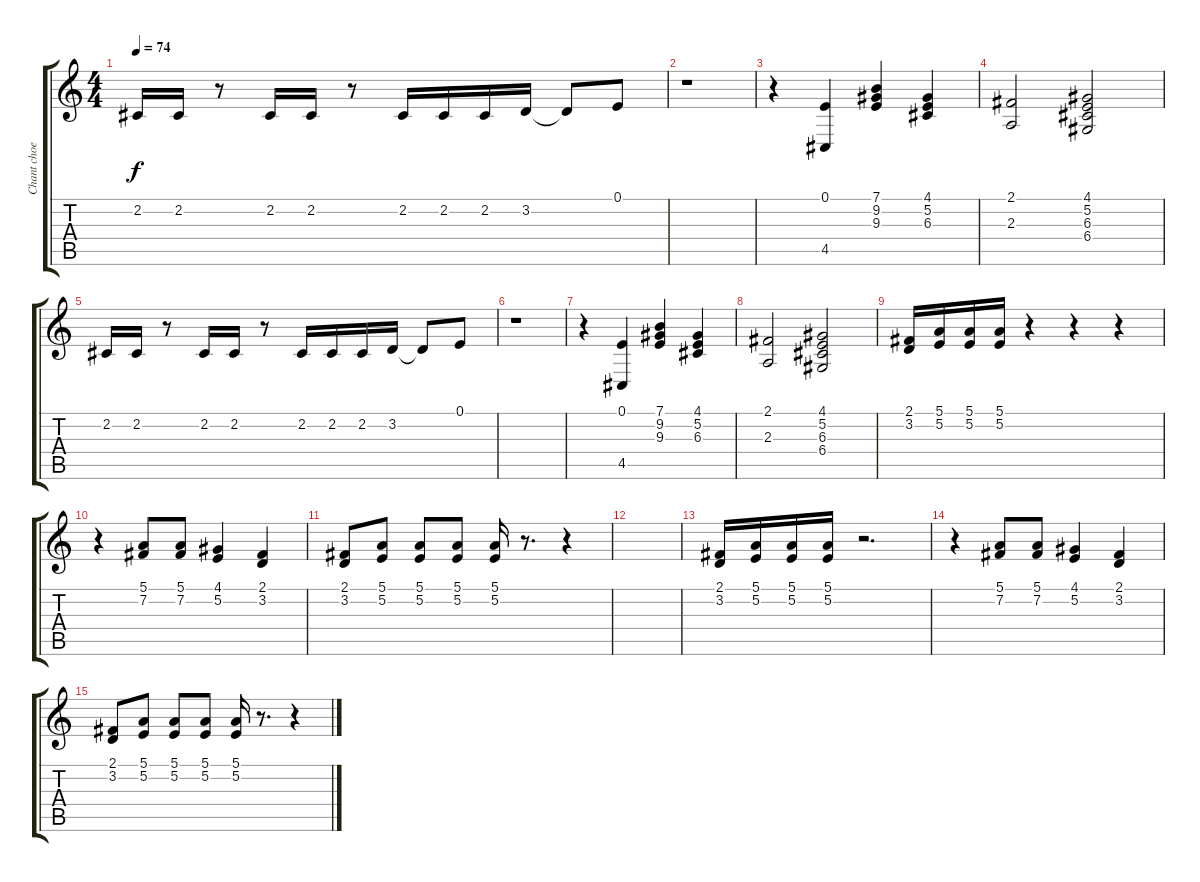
\track ("Chant choeur" "Chant choe") {instrument choiraahs}
\staff {score tabs}
\tuning (E4 B3 G3 D3 A2 E2) {hide}
\ts (4 4)
\tempo 74
\clef g2
\ks c
2.2.16{dy f} 2.2.16 r.8 2.2.16 2.2.16 r.8 2.2.16 2.2.16 2.2.16 3.2.16 3.2{t}.8 0.1.8 |
r.1 |
r.4 (0.1 4.5).4 (7.1 9.2 9.3).4 (4.1 5.2 6.3).4 |
(2.1 2.3).2 (4.1 5.2 6.3 6.4).2 |
2.2.16 2.2.16 r.8 2.2.16 2.2.16 r.8 2.2.16 2.2.16 2.2.16 3.2.16 3.2{t}.8 0.1.8 |
r.1 |
r.4 (0.1 4.5).4 (7.1 9.2 9.3).4 (4.1 5.2 6.3).4 |
(2.1 2.3).2 (4.1 5.2 6.3 6.4).2 |
(2.1 3.2).16 (5.1 5.2).16 (5.1 5.2).16 (5.1 5.2).16 r.4 r.4 r.4 |
r.4 (5.1 7.2).8 (5.1 7.2).8 (4.1 5.2).4 (2.1 3.2).4 |
(2.1 3.2).8 (5.1 5.2).8 (5.1 5.2).8 (5.1 5.2).8 (5.1 5.2).16 r.8{d} r.4 |
|
(2.1 3.2).16 (5.1 5.2).16 (5.1 5.2).16 (5.1 5.2).16 r.2{d} |
r.4 (5.1 7.2).8 (5.1 7.2).8 (4.1 5.2).4 (2.1 3.2).4 |
(2.1 3.2).8 (5.1 5.2).8 (5.1 5.2).8 (5.1 5.2).8 (5.1 5.2).16 r.8{d} r.4
